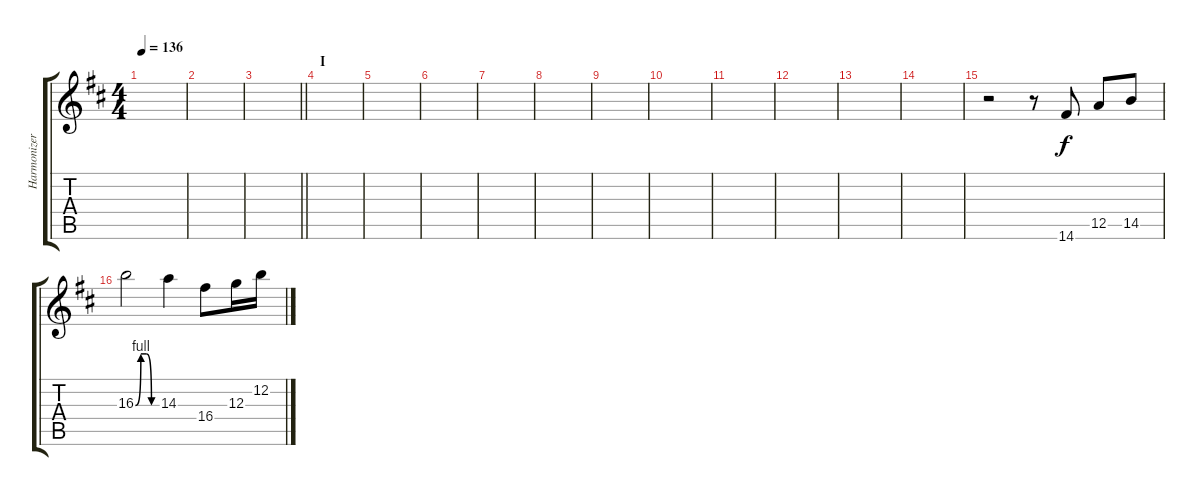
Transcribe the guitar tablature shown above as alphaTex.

\track ("Harmonizer (octave up)" "Harmonizer") {instrument lead5charang}
\staff {score tabs}
\tuning (E5 B4 G4 D4 A3 E3) {hide}
\ts (4 4)
\tempo 136
\clef g2
\ks d
|
|
\barLineRight lightlight
|
\section ("" "I")
|
|
|
|
|
|
|
|
|
|
|
r.2 r.8 14.6.8 12.5.8 14.5.8 |
16.3{be (custom 0 0 15 4 30 4 45 0 60 0)}.2 14.3.4 16.4.8 12.3.16 12.2.16
